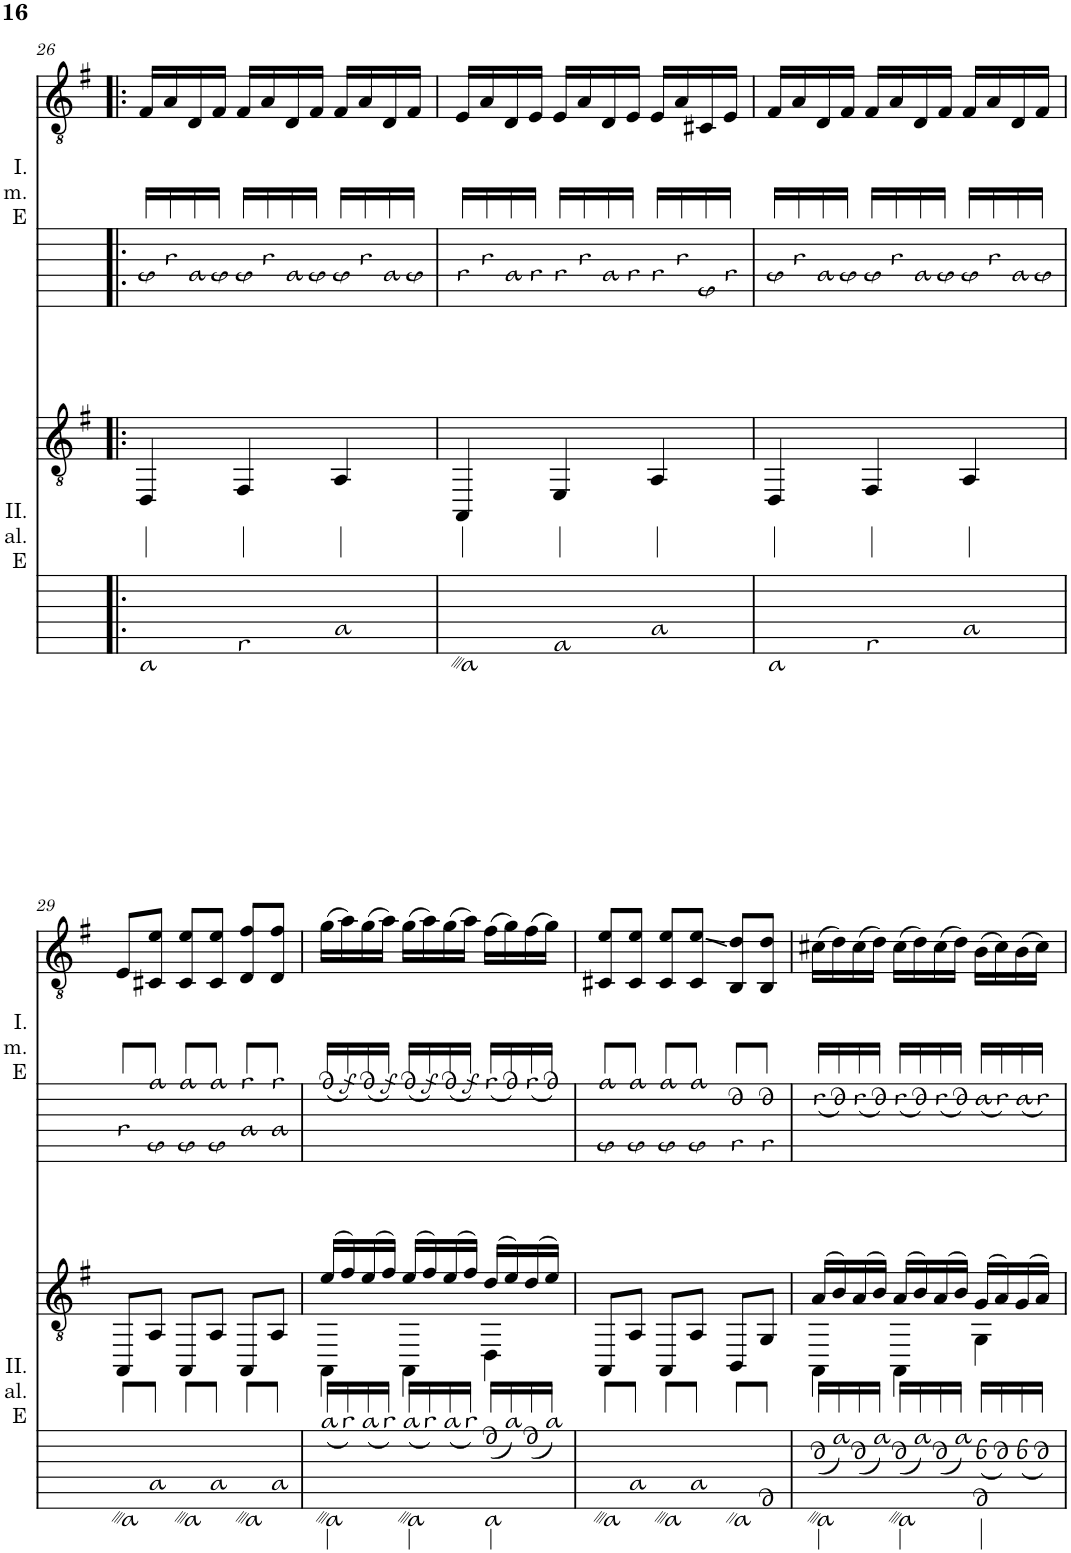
**kern	**kern	**kern	**kern
*part2	*part2	*part1	*part1
*staff4	*staff3	*staff2	*staff1
*I"II. arch lute in E	*	*I"I. man dora in E	*
*I'II. al. E	*	*I'I. m. E	*
!!LO:PB:g=z
*	*clefGv2	*	*clefGv2
*k[f#]	*k[f#]	*k[f#]	*k[f#]
*M3/4	*M3/4	*M3/4	*M3/4
=26!|:	=26!|:	=26!|:	=26!|:
4DD/	4DD/	16F#/LL	16F#/LL
.	.	16A/	16A/
.	.	16D/	16D/
.	.	16F#/JJ	16F#/JJ
4FF#/	4FF#/	16F#/LL	16F#/LL
.	.	16A/	16A/
.	.	16D/	16D/
.	.	16F#/JJ	16F#/JJ
4AA/	4AA/	16F#/LL	16F#/LL
.	.	16A/	16A/
.	.	16D/	16D/
.	.	16F#/JJ	16F#/JJ
=27	=27	=27	=27
4AAA/	4AAA/	16E/LL	16E/LL
.	.	16A/	16A/
.	.	16D/	16D/
.	.	16E/JJ	16E/JJ
4EE/	4EE/	16E/LL	16E/LL
.	.	16A/	16A/
.	.	16D/	16D/
.	.	16E/JJ	16E/JJ
4AA/	4AA/	16E/LL	16E/LL
.	.	16A/	16A/
.	.	16C#X/	16C#X/
.	.	16E/JJ	16E/JJ
=28	=28	=28	=28
4DD/	4DD/	16F#/LL	16F#/LL
.	.	16A/	16A/
.	.	16D/	16D/
.	.	16F#/JJ	16F#/JJ
4FF#/	4FF#/	16F#/LL	16F#/LL
.	.	16A/	16A/
.	.	16D/	16D/
.	.	16F#/JJ	16F#/JJ
4AA/	4AA/	16F#/LL	16F#/LL
.	.	16A/	16A/
.	.	16D/	16D/
.	.	16F#/JJ	16F#/JJ
!!LO:LB:g=z
=29	=29	=29	=29
8AAA/L	8AAA/L	8E/L	8E/L
8AA/J	8AA/J	8C#X/ 8e/J	8C#X/ 8e/J
8AAA/L	8AAA/L	8C#/ 8e/L	8C#/ 8e/L
8AA/J	8AA/J	8C#/ 8e/J	8C#/ 8e/J
8AAA/L	8AAA/L	8D/ 8f#/L	8D/ 8f#/L
8AA/J	8AA/J	8D/ 8f#/J	8D/ 8f#/J
=30	=30	=30	=30
*^	*^	*	*
16e/LL	4AAA\	(16e/LL	4AAA\	16g/LL	(16g\LL
16f#/	.	16f#/)	.	16a/	16a\)
16e/	.	(16e/	.	16g/	(16g\
16f#/JJ	.	16f#/JJ)	.	16a/JJ	16a\JJ)
16e/LL	4AAA\	(16e/LL	4AAA\	16g/LL	(16g\LL
16f#/	.	16f#/)	.	16a/	16a\)
16e/	.	(16e/	.	16g/	(16g\
16f#/JJ	.	16f#/JJ)	.	16a/JJ	16a\JJ)
16d/LL	4DD\	(16d/LL	4DD\	16f#/LL	(16f#\LL
16e/	.	16e/)	.	16g/	16g\)
16d/	.	(16d/	.	16f#/	(16f#\
16e/JJ	.	16e/JJ)	.	16g/JJ	16g\JJ)
*v	*v	*	*	*	*
*	*v	*v	*	*
=31	=31	=31	=31
8AAA/L	8AAA/L	8C#X/ 8e/L	8C#X/ 8e/L
8AA/J	8AA/J	8C#/ 8e/J	8C#/ 8e/J
8AAA/L	8AAA/L	8C#/ 8e/L	8C#/ 8e/L
8AA/J	8AA/J	8C#/ 8e/J	8C#/ 8e/J
8BBB/L	8BBB/L	8BB/ 8d/L	8BB/ 8d/L
8GG/J	8GG/J	8BB/ 8d/J	8BB/ 8d/J
=32	=32	=32	=32
*^	*^	*	*
16A/LL	4AAA\	(16A/LL	4AAA\	16c#X/LL	(16c#X\LL
16B/	.	16B/)	.	16d/	16d\)
16A/	.	(16A/	.	16c#/	(16c#\
16B/JJ	.	16B/JJ)	.	16d/JJ	16d\JJ)
16A/LL	4AAA\	(16A/LL	4AAA\	16c#/LL	(16c#\LL
16B/	.	16B/)	.	16d/	16d\)
16A/	.	(16A/	.	16c#/	(16c#\
16B/JJ	.	16B/JJ)	.	16d/JJ	16d\JJ)
16G/LL	4GG\	(16G/LL	4GG\	16B/LL	(16B\LL
16A/	.	16A/)	.	16c#/	16c#\)
16G/	.	(16G/	.	16B/	(16B\
16A/JJ	.	16A/JJ)	.	16c#/JJ	16c#\JJ)
*v	*v	*	*	*	*
*	*v	*v	*	*
=	=	=	=
*-	*-	*-	*-
